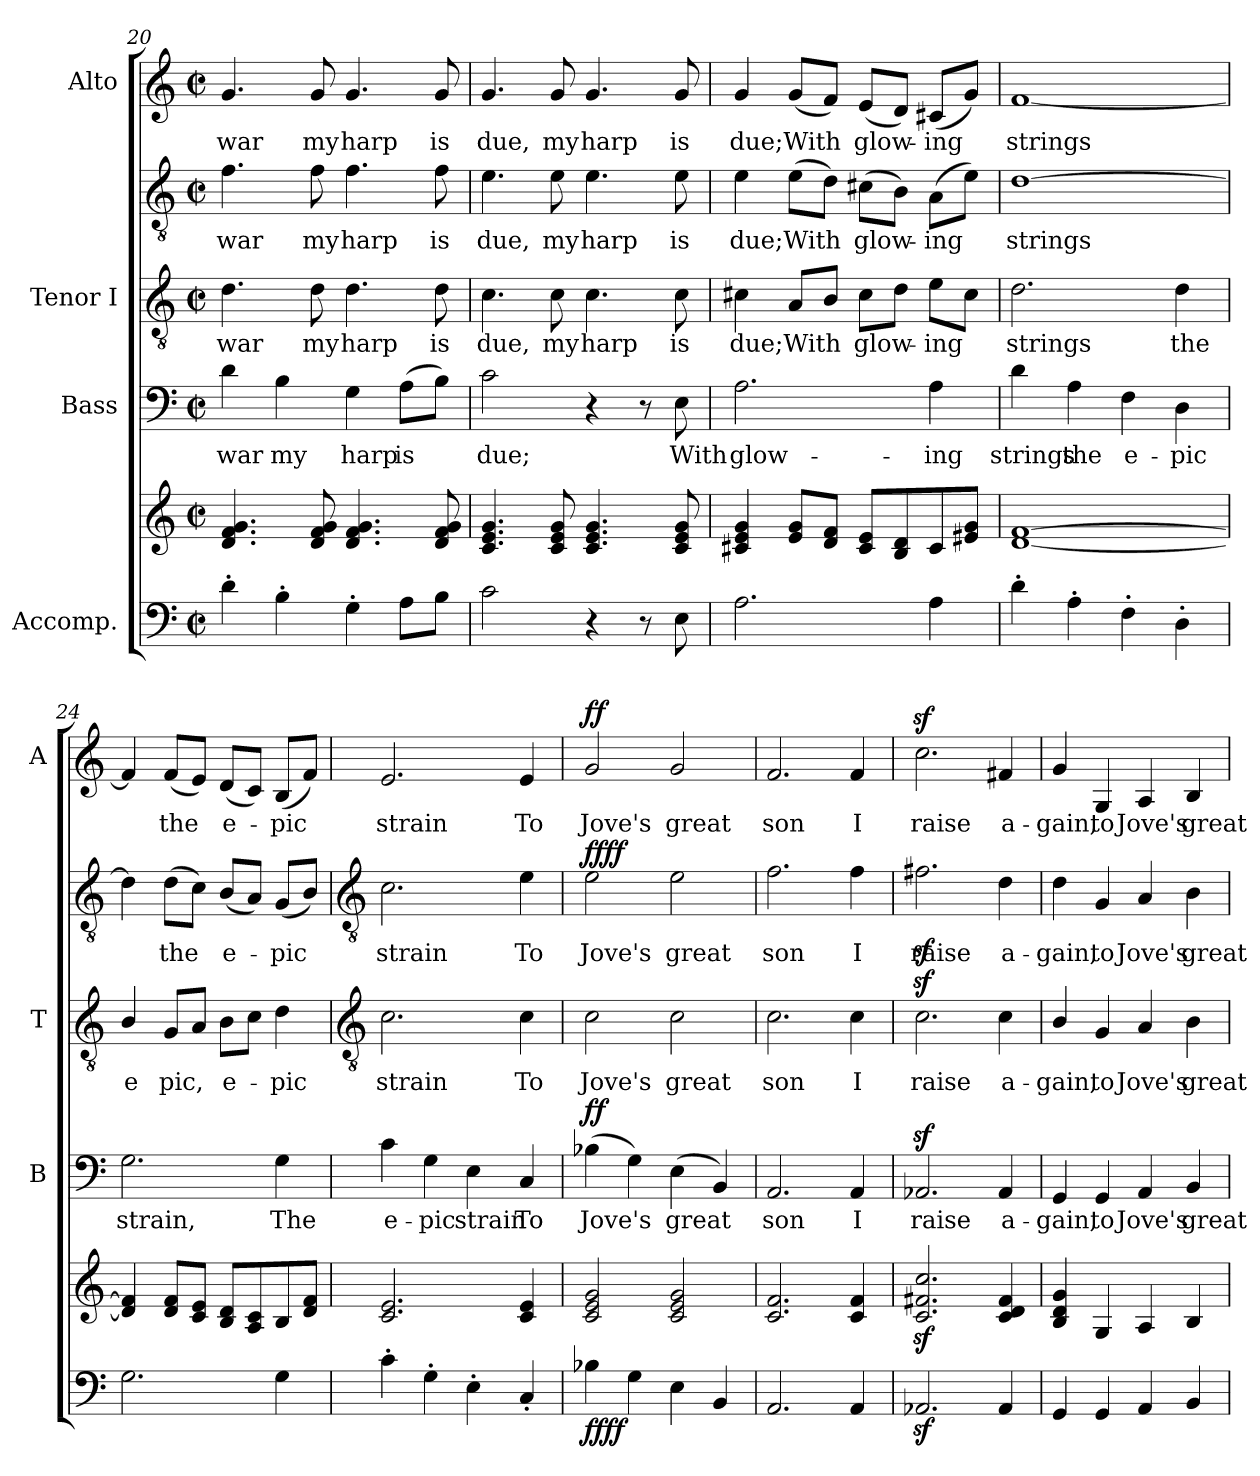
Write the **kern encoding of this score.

**kern	**kern	**dynam	**kern	**text	**dynam	**kern	**text	**kern	**text	**dynam	**kern	**text	**dynam
*part4	*part4	*part4	*part3	*part3	*part3	*part2	*part2	*part2	*part2	*part2	*part1	*part1	*part1
*staff6	*staff5	*staff5/6	*staff4	*staff4	*staff4	*staff3	*staff3	*staff2	*staff2	*staff2/3	*staff1	*staff1	*staff1
*I"Accomp.	*	*	*I"Bass	*	*	*I"Tenor I	*	*	*	*	*I"Alto	*	*
*	*	*	*I'B	*	*	*I'T	*	*	*	*	*I'A	*	*
!!LO:LB:g=z
*clefF4	*clefG2	*	*clefF4	*	*	*clefGv2	*	*clefGv2	*	*	*clefG2	*	*
*k[]	*k[]	*	*k[]	*	*	*k[]	*	*k[]	*	*	*k[]	*	*
*C:	*C:	*	*C:	*	*	*C:	*	*C:	*	*	*C:	*	*
*M2/2	*M2/2	*	*M2/2	*	*	*M2/2	*	*M2/2	*	*	*M2/2	*	*
*met(c|)	*met(c|)	*	*met(c|)	*	*	*met(c|)	*	*met(c|)	*	*	*met(c|)	*	*
=20	=20	=20	=20	=20	=20	=20	=20	=20	=20	=20	=20	=20	=20
!	!	!	!	!LO:LY:b	!	!	!LO:LY:b	!	!LO:LY:b	!	!	!LO:LY:b	!
4d'	4.d 4.f 4.g	.	4d	war	.	4.d	war	4.f	war	.	4.g	war	.
!	!	!	!	!LO:LY:b	!	!	!	!	!	!	!	!	!
4B'	.	.	4B	my	.	.	.	.	.	.	.	.	.
!	!	!	!	!	!	!	!LO:LY:b	!	!LO:LY:b	!	!	!LO:LY:b	!
.	8d 8f 8g	.	.	.	.	8d	my	8f	my	.	8g	my	.
!	!	!	!	!LO:LY:b	!	!	!LO:LY:b	!	!LO:LY:b	!	!	!LO:LY:b	!
4G'	4.d 4.f 4.g	.	4G	harp	.	4.d	harp	4.f	harp	.	4.g	harp	.
!	!	!	!	!LO:LY:b	!	!	!	!	!	!	!	!	!
8AL	.	.	(>8AL	is	.	.	.	.	.	.	.	.	.
!	!	!	!	!	!	!	!LO:LY:b	!	!LO:LY:b	!	!	!LO:LY:b	!
8BJ	8d 8f 8g	.	8BJ)	.	.	8d	is	8f	is	.	8g	is	.
=21	=21	=21	=21	=21	=21	=21	=21	=21	=21	=21	=21	=21	=21
!	!	!	!	!LO:LY:b	!	!	!LO:LY:b	!	!LO:LY:b	!	!	!LO:LY:b	!
2c	4.c 4.e 4.g	.	2c	due;	.	4.c	due,	4.e	due,	.	4.g	due,	.
!	!	!	!	!	!	!	!LO:LY:b	!	!LO:LY:b	!	!	!LO:LY:b	!
.	8c 8e 8g	.	.	.	.	8c	my	8e	my	.	8g	my	.
!	!	!	!	!	!	!	!LO:LY:b	!	!LO:LY:b	!	!	!LO:LY:b	!
4r	4.c 4.e 4.g	.	4r	.	.	4.c	harp	4.e	harp	.	4.g	harp	.
8r	.	.	8r	.	.	.	.	.	.	.	.	.	.
!	!	!	!	!LO:LY:b	!	!	!LO:LY:b	!	!LO:LY:b	!	!	!LO:LY:b	!
8E	8c 8e 8g	.	8E	With	.	8c	is	8e	is	.	8g	is	.
=22	=22	=22	=22	=22	=22	=22	=22	=22	=22	=22	=22	=22	=22
!	!	!	!	!LO:LY:b	!	!	!LO:LY:b	!	!LO:LY:b	!	!	!LO:LY:b	!
2.A	4c#X 4e 4g	.	2.A	glow-	.	4c#X	due;	4e	due;	.	4g	due;	.
!	!	!	!	!	!	!	!LO:LY:b	!	!LO:LY:b	!	!	!LO:LY:b	!
.	8e 8gL	.	.	.	.	8AL	With	(>8eL	With	.	(<8gL	With	.
.	8d 8fJ	.	.	.	.	8BJ	.	8dJ)	.	.	8fJ)	.	.
!	!	!	!	!	!	!	!LO:LY:b	!	!LO:LY:b	!	!	!LO:LY:b	!
.	8c# 8eL	.	.	.	.	8c#L	glow-	(>8c#XL	glow-	.	(<8eL	glow-	.
.	8B 8d	.	.	.	.	8dJ	.	8BJ)	.	.	8dJ)	.	.
!	!	!	!	!LO:LY:b	!	!	!LO:LY:b	!	!LO:LY:b	!	!	!LO:LY:b	!
4A	8c#	.	4A	-ing	.	8eL	ing	(8AL	ing	.	(8c#XL	ing	.
.	8e#X 8gJ	.	.	.	.	8c#J	.	8eJ)	.	.	8gJ)	.	.
=23	=23	=23	=23	=23	=23	=23	=23	=23	=23	=23	=23	=23	=23
!	!	!	!	!LO:LY:b	!	!	!LO:LY:b	!	!LO:LY:b	!	!	!LO:LY:b	!
4d'	[1d [1f	.	4d	strings	.	2.d	strings	[1d	strings	.	[1f	strings	.
!	!	!	!	!LO:LY:b	!	!	!	!	!	!	!	!	!
4A'	.	.	4A	the	.	.	.	.	.	.	.	.	.
!	!	!	!	!LO:LY:b	!	!	!	!	!	!	!	!	!
4F'	.	.	4F	e-	.	.	.	.	.	.	.	.	.
!	!	!	!	!LO:LY:b	!	!	!LO:LY:b	!	!	!	!	!	!
4D'	.	.	4D	-pic	.	4d	the	.	.	.	.	.	.
=24	=24	=24	=24	=24	=24	=24	=24	=24	=24	=24	=24	=24	=24
!	!	!	!	!LO:LY:b	!	!	!LO:LY:b	!	!	!	!	!	!
2.G	4d] 4f]	.	2.G	strain,	.	4B/	e	4d]	.	.	4f]	.	.
!	!	!	!	!	!	!	!LO:LY:b	!	!LO:LY:b	!	!	!LO:LY:b	!
.	8d 8fL	.	.	.	.	8GL	pic,	(>8dL	the	.	(<8fL	the	.
.	8c 8eJ	.	.	.	.	8AJ	.	8cJ)	.	.	8eJ)	.	.
!	!	!	!	!	!	!	!LO:LY:b	!	!LO:LY:b	!	!	!LO:LY:b	!
.	8B 8dL	.	.	.	.	8BL	e-	(<8BL	e-	.	(<8dL	e-	.
.	8A 8c	.	.	.	.	8cJ	.	8AJ)	.	.	8cJ)	.	.
!	!	!	!	!LO:LY:b	!	!	!LO:LY:b	!	!LO:LY:b	!	!	!LO:LY:b	!
4G	8B	.	4G	The	.	4d	pic	(<8GL	pic	.	(8BL	pic	.
.	8d 8fJ	.	.	.	.	.	.	8BJ)	.	.	8fJ)	.	.
!!LO:LB:g=z
=25	=25	=25	=25	=25	=25	=25	=25	=25	=25	=25	=25	=25	=25
*	*	*	*	*	*	*clefGv2	*	*clefGv2	*	*	*	*	*
!	!	!	!	!LO:LY:b	!	!	!LO:LY:b	!	!LO:LY:b	!	!	!LO:LY:b	!
4c'	2.c 2.e	.	4c	e-	.	2.c	strain	2.c	strain	.	2.e	strain	.
!	!	!	!	!LO:LY:b	!	!	!	!	!	!	!	!	!
4G'	.	.	4G	-pic	.	.	.	.	.	.	.	.	.
!	!	!	!	!LO:LY:b	!	!	!	!	!	!	!	!	!
4E'	.	.	4E	strain	.	.	.	.	.	.	.	.	.
!	!	!	!	!LO:LY:b	!	!	!LO:LY:b	!	!LO:LY:b	!	!	!LO:LY:b	!
4C'	4c 4e	.	4C	To	.	4c	To	4e	To	.	4e	To	.
=26	=26	=26	=26	=26	=26	=26	=26	=26	=26	=26	=26	=26	=26
!	!	!LO:DY:b=2	!	!LO:LY:b	!	!	!LO:LY:b	!	!LO:LY:b	!	!	!LO:LY:b	!
!	!	!LO:DY:n=1:b	!	!	!LO:DY:b	!	!	!	!	!LO:DY:b=2	!	!	!
!	!	!	!	!	!	!	!	!	!	!LO:DY:n=1:b	!	!	!LO:DY:b
4B-X	2c 2e 2g	ff ff	(>4B-X	Jove's	ff	2c	Jove's	2e	Jove's	ff ff	2g	Jove's	ff
4G	.	.	4G)	.	.	.	.	.	.	.	.	.	.
!	!	!	!	!LO:LY:b	!	!	!LO:LY:b	!	!LO:LY:b	!	!	!LO:LY:b	!
4E	2c 2e 2g	.	(<4E	great	.	2c	great	2e	great	.	2g	great	.
4BB	.	.	4BB)	.	.	.	.	.	.	.	.	.	.
=27	=27	=27	=27	=27	=27	=27	=27	=27	=27	=27	=27	=27	=27
!	!	!	!	!LO:LY:b	!	!	!LO:LY:b	!	!LO:LY:b	!	!	!LO:LY:b	!
2.AA	2.c 2.f	.	2.AA	son	.	2.c	son	2.f	son	.	2.f	son	.
!	!	!	!	!LO:LY:b	!	!	!LO:LY:b	!	!LO:LY:b	!	!	!LO:LY:b	!
4AA	4c 4f	.	4AA	I	.	4c	I	4f	I	.	4f	I	.
=28	=28	=28	=28	=28	=28	=28	=28	=28	=28	=28	=28	=28	=28
!	!	!	!	!LO:LY:b	!	!	!LO:LY:b	!	!LO:LY:b	!	!	!LO:LY:b	!
2.AA-Xz<	2.cz< 2.f#Xz< 2.ccz<	.	2.AA-Xz<	raise	.	2.cz<	-raise	2.f#Xz<	raise	.	2.ccz<	raise	.
!	!	!	!	!LO:LY:b	!	!	!LO:LY:b	!	!LO:LY:b	!	!	!LO:LY:b	!
4AA-	4c 4d 4f#	.	4AA-	a-	.	4c	a-	4d	a-	.	4f#X	a-	.
=29	=29	=29	=29	=29	=29	=29	=29	=29	=29	=29	=29	=29	=29
!	!	!	!	!LO:LY:b	!	!	!LO:LY:b	!	!LO:LY:b	!	!	!LO:LY:b	!
4GG/	4B 4d 4g	.	4GG/	-gain,	.	4B/	gain,	4d	-gain,	.	4g	-gain,	.
!	!	!	!	!LO:LY:b	!	!	!LO:LY:b	!	!LO:LY:b	!	!	!LO:LY:b	!
4GG	4G	.	4GG	to	.	4G	to	4G	to	.	4G	to	.
!	!	!	!	!LO:LY:b	!	!	!LO:LY:b	!	!LO:LY:b	!	!	!LO:LY:b	!
4AA	4A	.	4AA	Jove's	.	4A	Jove's	4A	Jove's	.	4A	Jove's	.
!	!	!	!	!LO:LY:b	!	!	!LO:LY:b	!	!LO:LY:b	!	!	!LO:LY:b	!
4BB	4B	.	4BB	great	.	4B	great	4B	great	.	4B	great	.
=	=	=	=	=	=	=	=	=	=	=	=	=	=
*-	*-	*-	*-	*-	*-	*-	*-	*-	*-	*-	*-	*-	*-
